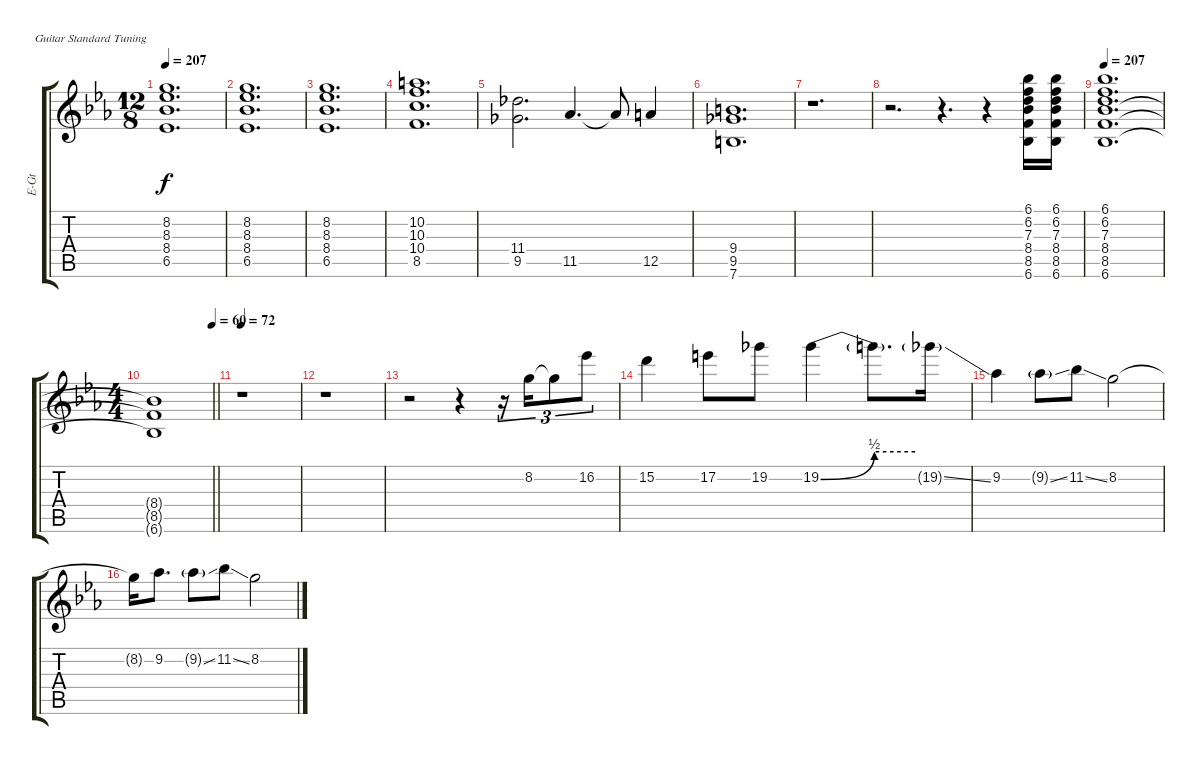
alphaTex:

\bracketExtendMode groupsimilarinstruments
\otherSystemsTrackNameOrientation horizontal
\track ("Gtr 2" "E-Gt") {instrument overdrivenguitar}
\staff {score tabs}
\tuning (E4 B3 G3 D3 A2 E2)
\ts (12 8)
\tempo 207
\clef g2
\ks eb
(8.2{acc forcenatural} 8.3{acc b} 8.4{acc b} 6.5{acc b}).1{d dy f beam Down} |
(8.2{acc forcenatural} 8.3{acc b} 8.4{acc b} 6.5{acc b}).1{d beam Down} |
(8.2{acc forcenatural} 8.3{acc b} 8.4{acc b} 6.5{acc b}).1{d beam Down} |
(10.2{acc forcenatural} 10.3{acc forcenatural} 10.4{acc forcenatural} 8.5{acc forcenatural}).1{d beam Down} |
(11.4{acc b} 9.5{acc b}).2{d beam Down} 11.5{acc b}.4{d beam Up} 11.5{t acc b}.8{beam Up} 12.5{acc forcenatural}.4{beam Up} |
(9.4{acc forcenatural} 9.5{acc b} 7.6{acc forcenatural}).1{d beam Up} |
r.1{d beam Down} |
r.2{d beam Down} r.4{d beam Down} r.4{beam Down} (6.1{acc b} 6.2{acc forcenatural} 7.3{acc forcenatural} 8.4{acc b} 8.5{acc forcenatural} 6.6{acc b}).16{beam Down} (6.1{acc b} 6.2{acc forcenatural} 7.3{acc forcenatural} 8.4{acc b} 8.5{acc forcenatural} 6.6{acc b}).16{beam Down} |
\tempo 207
(6.1{acc b} 6.2{acc forcenatural} 7.3{acc forcenatural} 8.4{acc b} 8.5{acc forcenatural} 6.6{acc b}).1{d beam Down} |
\ts (4 4)
\tempo (60 1)
\barLineRight lightlight
(8.4{t acc b} 8.5{t acc forcenatural} 6.6{t acc b}).1{beam Up} |
\tempo 72
r.1{beam Down} |
r.1{beam Down} |
r.2{beam Down} r.4{beam Down} r.16{tu (3 2) beam Down} 8.2{acc forcenatural}.16{tu (3 2) beam Down} 8.2{t acc forcenatural}.8{tu (3 2) beam Down} 16.2{acc b}.8{tu (3 2) beam Down} |
15.2{acc forcenatural}.4{beam Down} 17.2{acc forcenatural}.8{beam Down} 19.2{acc b}.8{beam Down} 19.2{be (bend 0 0 60 2) acc b}.4{beam Down} 19.2{be (hold 0 2 60 2) t}.8{d beam Down} 19.2{ss g acc b}.16{beam Down} |
9.2{acc b}.4{beam Down} 9.2{ss g acc b}.8{beam Down} 11.2{ss acc b}.8{beam Down} 8.2{acc forcenatural}.2{beam Down} |
8.2{t acc forcenatural}.16{beam Down} 9.2{acc b}.8{d beam Down} 9.2{ss g acc b}.8{beam Down} 11.2{ss acc b}.8{beam Down} 8.2{acc forcenatural}.2{beam Down}
